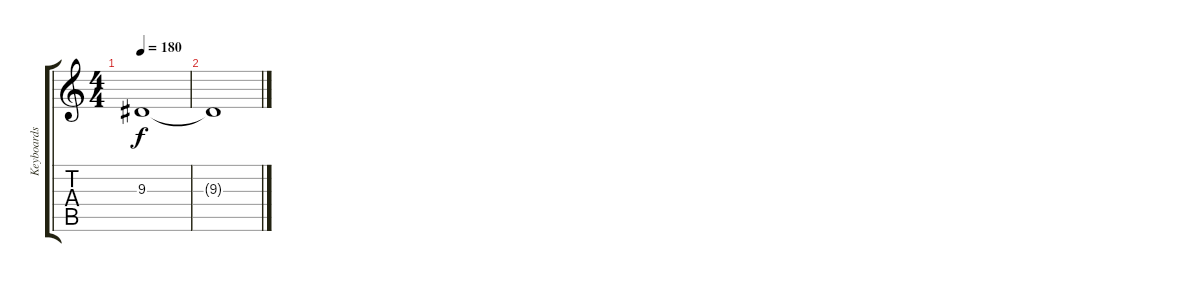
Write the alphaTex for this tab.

\track ("Keyboards" "Keyboards") {instrument choiraahs}
\staff {score tabs}
\tuning (Eb4 Bb3 Gb3 Db3 Ab2 Eb2) {hide}
\ts (4 4)
\tempo 180
\clef g2
\ks c
9.3.1{dy f} |
9.3{t}.1
